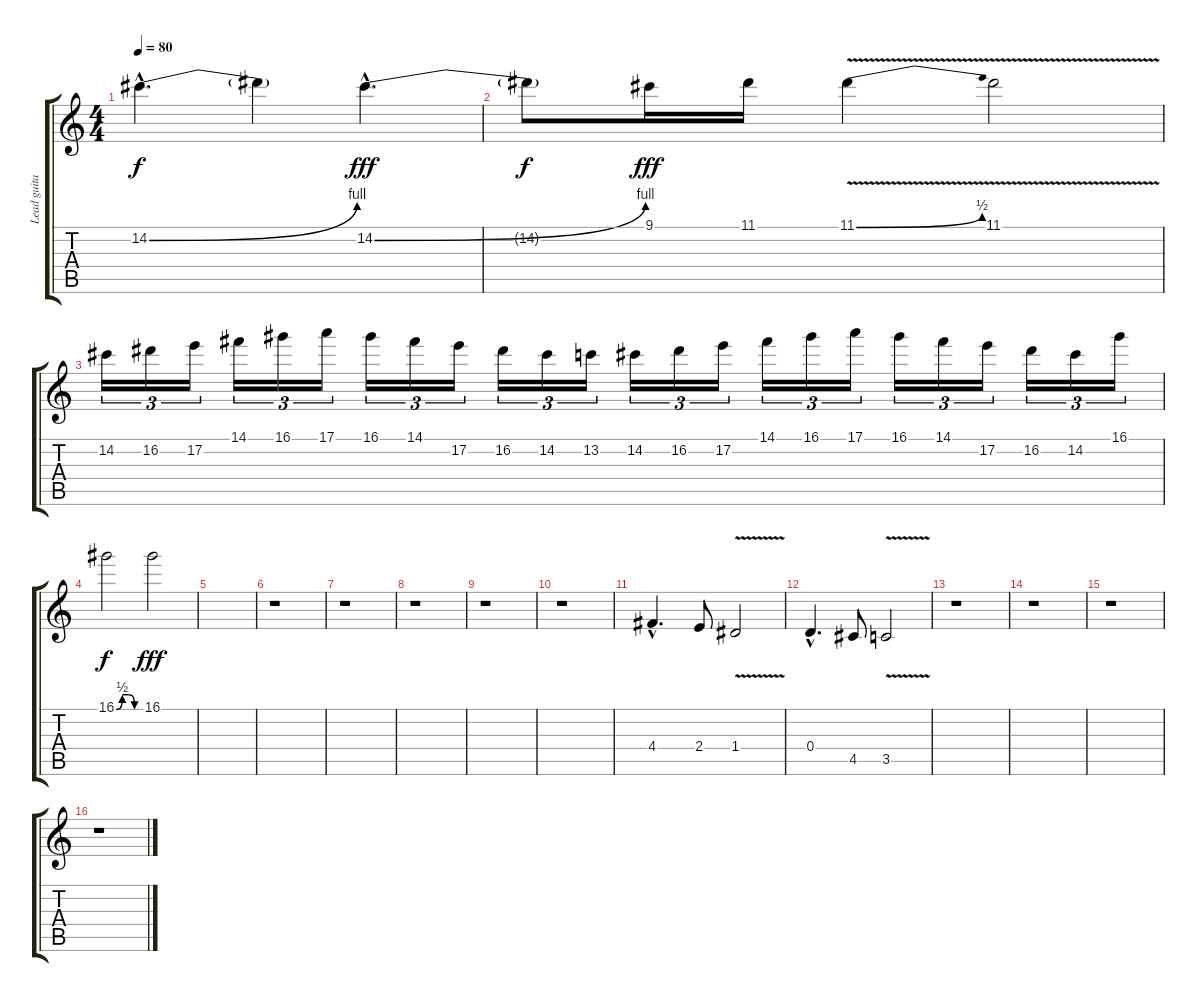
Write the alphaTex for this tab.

\track ("Lead guitar" "Lead guita") {instrument overdrivenguitar}
\staff {score tabs}
\tuning (E4 B3 G3 D3 A2 E2) {hide}
\ts (4 4)
\tempo 80
\clef g2
\ks c
14.2{be (bend 0 0 60 4) hac}.4{d dy f} 14.2{t}.4 14.2{be (bend 0 0 60 4) hac}.4{d dy fff} |
14.2{t}.8{dy f} 9.1.16{dy fff} 11.1.16 11.1{be (bend 0 0 60 2) v}.4 11.1{v}.2 |
14.2.16{tu (3 2)} 16.2.16{tu (3 2)} 17.2.16{tu (3 2)} 14.1.16{tu (3 2)} 16.1.16{tu (3 2)} 17.1.16{tu (3 2)} 16.1.16{tu (3 2)} 14.1.16{tu (3 2)} 17.2.16{tu (3 2)} 16.2.16{tu (3 2)} 14.2.16{tu (3 2)} 13.2.16{tu (3 2)} 14.2.16{tu (3 2)} 16.2.16{tu (3 2)} 17.2.16{tu (3 2)} 14.1.16{tu (3 2)} 16.1.16{tu (3 2)} 17.1.16{tu (3 2)} 16.1.16{tu (3 2)} 14.1.16{tu (3 2)} 17.2.16{tu (3 2)} 16.2.16{tu (3 2)} 14.2.16{tu (3 2)} 16.1.16{tu (3 2)} |
16.1{be (custom 0 0 15 2 30 2 45 0 60 0)}.2{dy f} 16.1.2{dy fff} |
|
r.1 |
r.1 |
r.1 |
r.1 |
r.1 |
4.4{hac}.4{d} 2.4.8 1.4{v}.2 |
0.4{hac}.4{d} 4.5.8 3.5{v}.2 |
r.1 |
r.1 |
r.1 |
r.1
